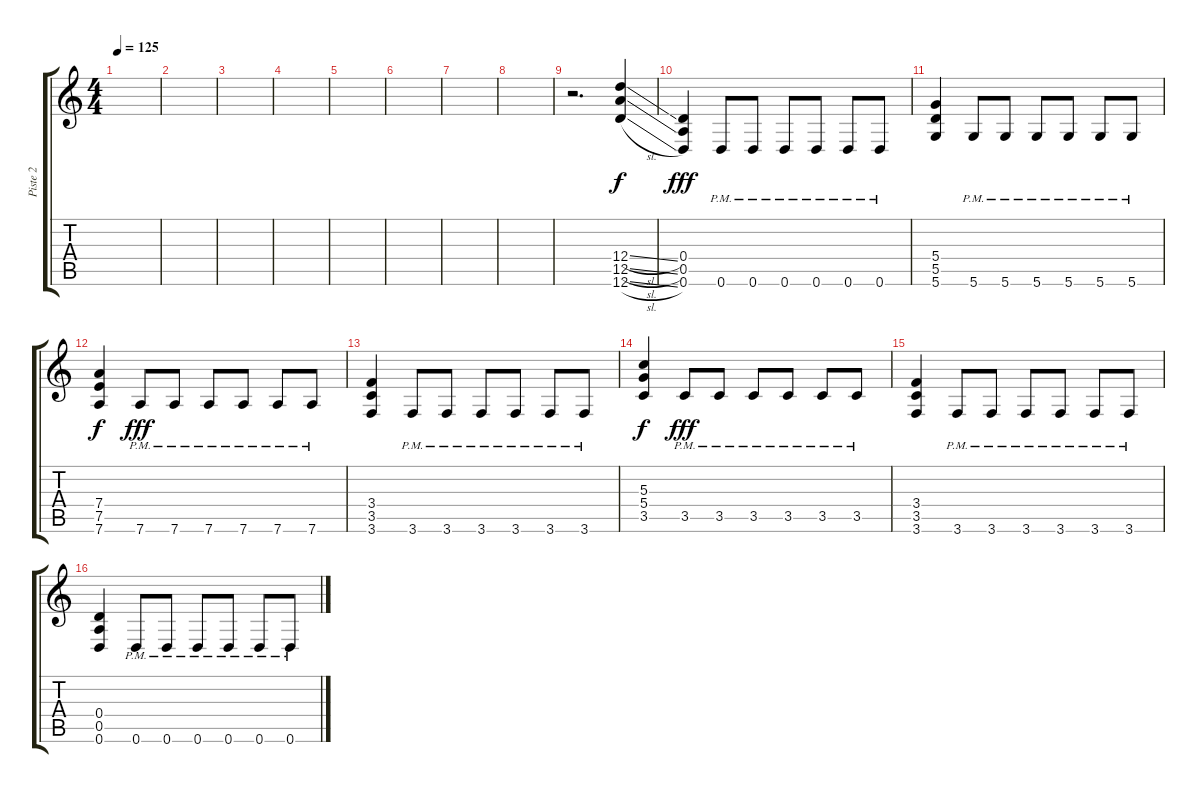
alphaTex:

\track ("Piste 2" "Piste 2") {instrument distortionguitar}
\staff {score tabs}
\tuning (E4 B3 G3 D3 A2 D2) {hide}
\ts (4 4)
\tempo 125
\clef g2
\ks c
|
|
|
|
|
|
|
|
r.2{d} (12.4{sl} 12.5{sl} 12.6{sl}).4 |
(0.4 0.5 0.6).4{dy fff} 0.6{pm}.8 0.6{pm}.8 0.6{pm}.8 0.6{pm}.8 0.6{pm}.8 0.6{pm}.8 |
(5.4 5.5 5.6).4 5.6{pm}.8 5.6{pm}.8 5.6{pm}.8 5.6{pm}.8 5.6{pm}.8 5.6{pm}.8 |
(7.4 7.5 7.6).4{dy f} 7.6{pm}.8{dy fff} 7.6{pm}.8 7.6{pm}.8 7.6{pm}.8 7.6{pm}.8 7.6{pm}.8 |
(3.4 3.5 3.6).4 3.6{pm}.8 3.6{pm}.8 3.6{pm}.8 3.6{pm}.8 3.6{pm}.8 3.6{pm}.8 |
(5.3 5.4 3.5).4{dy f} 3.5{pm}.8{dy fff} 3.5{pm}.8 3.5{pm}.8 3.5{pm}.8 3.5{pm}.8 3.5{pm}.8 |
(3.4 3.5 3.6).4 3.6{pm}.8 3.6{pm}.8 3.6{pm}.8 3.6{pm}.8 3.6{pm}.8 3.6{pm}.8 |
(0.4 0.5 0.6).4 0.6{pm}.8 0.6{pm}.8 0.6{pm}.8 0.6{pm}.8 0.6{pm}.8 0.6{pm}.8
